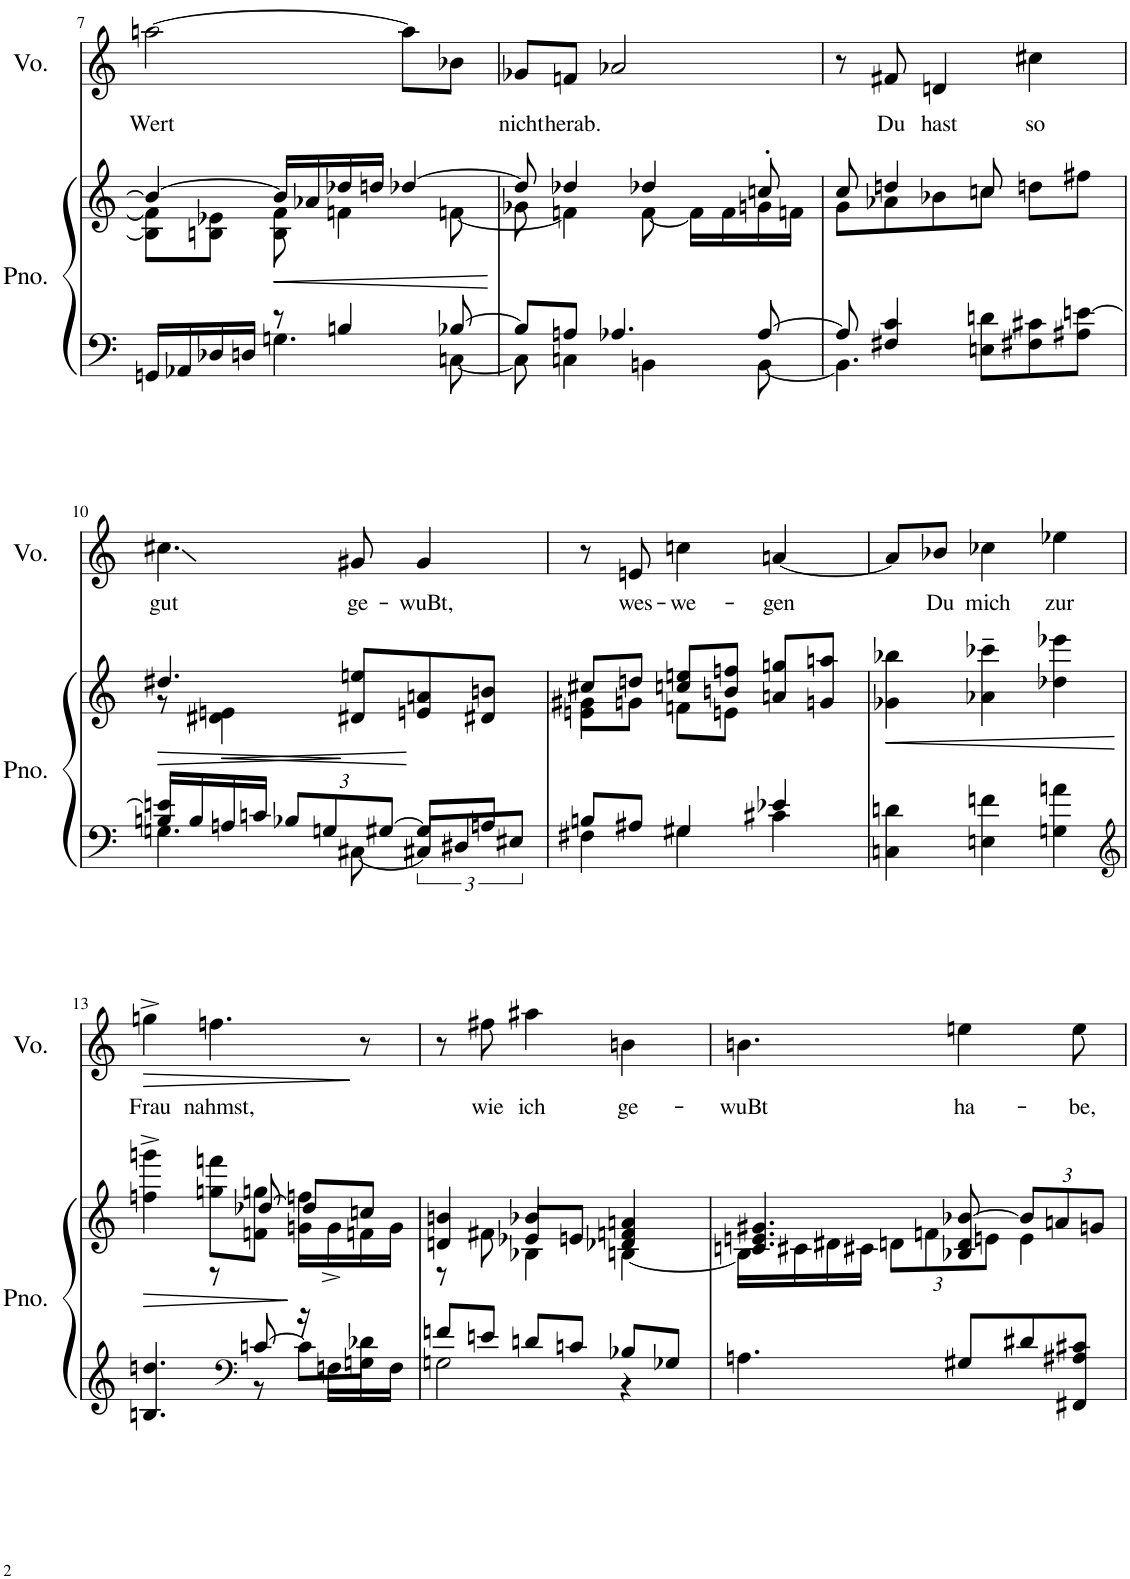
**kern	**kern	**dynam	**kern	**text	**dynam
*part2	*part2	*part2	*part1	*part1	*part1
*staff3	*staff2	*staff2/3	*staff1	*staff1	*staff1
*I"Piano	*	*	*I"Voz	*	*
*I'Pno.	*	*	*I'Vo.	*	*
!!LO:PB:g=z
*clefF4	*clefG2	*	*clefG2	*	*
*k[]	*k[]	*	*k[]	*	*
*M3/4	*M3/4	*	*M3/4	*	*
=7	=7	=7	=7	=7	=7
*^	*^	*	*	*	*
*	*	*	*^	*	*	*	*
!	!	!	!	!	!	!	!LO:LY:b	!
16GGn/LL	4ryy	4b/_	8B\] 8f\]L	8ryy	.	[2aan\	Wert	.
16AA-X/	.	.	.	.	.	.	.	.
*	*	*	*v	*v	*	*	*	*
16D-X/	.	.	8Bn\ 8e-X\J	.	.	.	.
16Dn/JJ	.	.	.	.	.	.	.
!	!	!	!	!LO:HP:b	!	!	!
8r	4.Gn\	16b/LL]	8B\ 8f\	<	.	.	.
.	.	16a-X/	.	.	.	.	.
4Bn/	.	16dd-X/	4fn\	.	.	.	.
.	.	16ddn/JJ	.	.	.	.	.
.	.	[4dd-X/	.	.	8aa\L]	.	.
*	*	*	*^	*	*	*	*
[8B-X/	[8Cn\	.	8ryy	[8fn\	.	8b-X\J	.	.
*v	*v	*	*	*	*	*	*	*
*	*v	*v	*v	*	*	*	*
.	.	[	.	.	.
=8	=8	=8	=8	=8	=8
*^	*^	*	*	*	*
!	!	!	!	!	!	!LO:LY:b	!
8B-/L]	8C\]	8dd-/]	8g-X\	.	8g-X/L	nicht	.
!	!	!	!	!	!	!LO:LY:b	!
8An/J	4Cn\	4dd-X/	4fn\]	.	8fn/J	herab.	.
4.A-X/	.	.	.	.	2a-X/	.	.
.	4BBn\	4dd-X/	[8f\	.	.	.	.
.	.	.	16f\LL]	.	.	.	.
.	.	.	16f\	.	.	.	.
[8A-/	[8BB\	8ccn'/	16gn\	.	.	.	.
.	.	.	16fn\JJ	.	.	.	.
=9	=9	=9	=9	=9	=9	=9	=9
8A-/]	4.BB\]	8cc/	8g\L	.	8r	.	.
!	!	!	!	!	!	!LO:LY:b	!
4F#X/ 4c/	.	4ddn/	8a-X\	.	8f#X/	Du	.
!	!	!	!	!	!	!LO:LY:b	!
.	.	.	8b-X\	.	4dn/	hast	.
8En\ 8dn\L	4.ryy	8ccn/	8cc\J	.	.	.	.
!	!	!	!	!	!	!LO:LY:b	!
8F#X\ 8C#X\	.	8ddn\L	4ryy	.	4c#X\	so	.
8A#X\ [8en\J	.	8ff#X\J	.	.	.	.	.
!!LO:LB:g=z
=10	=10	=10	=10	=10	=10	=10	=10
*	*^	*	*	*	*	*	*
!	!	!	!	!	!LO:HP:b	!	!LO:LY:b	!
16Bn/ 16en/]LL	4.Gn\	4.ryy	4.dd#X/	8r	>	4.c#X\	gut	.
16B/	.	.	.	.	.	.	.	.
!	!	!	!	!	!LO:HP:b	!	!	!
16An/	.	.	.	4d#X\ 4en\	<	.	.	.
16cn/JJ	.	.	.	.	.	.	.	.
*Xbrackettup	*	*	*	*	*	*	*	*
12B-X/L	.	.	.	.	.	.	.	.
12Gn/	.	.	.	.	.	.	.	.
!	!	!	!	!	!	!	!LO:LY:b	!
.	4.ryy	[8CC#X\	8d#X/ 8een/L	4.ryy	]	8g#X/	ge-	.
[12G#X/J	.	.	.	.	.	.	.	.
*	*	*brackettup	*	*	*	*	*	*
!	!	!	!	!	!	!	!LO:LY:b	!
8G#/L]	.	12CC#X/L]	8en/ 8an/	.	.	4g#/	-wuBt,	.
.	.	12D#X/	.	.	.	.	.	.
8An/J	.	.	8d#X/ 8bn/J	.	.	.	.	.
.	.	12E#X/J	.	.	.	.	.	.
=11	=11	=11	=11	=11	=11	=11	=11	=11
*	*	*	*	*^	*	*	*	*
8Bn/L	4F#X\	2ryy	8c#X/L	8g#X\L	4en\	.	8r	.	.
!	!	!	!	!	!	!	!	!LO:LY:b	!
8A#X/J	.	.	8ddn/J	8gn\J	.	.	8en/	wes-	.
!	!	!	!	!	!	!	!	!LO:LY:b	!
4G#X/	4G#\	.	8ccn/ 8een/L	8fn\L	2ryy	.	4ccn\	-we-	.
.	.	.	8bn/ 8ffn/J	8en\J	.	.	.	.	.
!	!	!	!	!	!	!	!	!LO:LY:b	!
4e-X/	4ryy	4C#X\	8an/ 8ggn/L	4ryy	.	.	[4an/	-gen	.
.	.	.	8gn/ 8aan/J	.	.	.	.	.	.
*v	*v	*v	*	*	*	*	*	*	*
*	*v	*v	*v	*	*	*	*
=12	=12	=12	=12	=12	=12
!	!	!LO:HP:b	!	!	!
4Cn\ 4dn\	4g-X\ 4bb-X\	<	8a/L]	.	.
!	!	!	!	!LO:LY:b	!
.	.	.	8b-X/J	Du	.
!	!	!	!	!LO:LY:b	!
4En\ 4fn\	4a-X\~ 4ccc-X\~	.	4cc-X\	mich	.
!	!	!	!	!LO:LY:b	!
4Gn\ 4an\	4dd-X\ 4eee-X\	.	4ee-X\	zur	.
.	.	[	.	.	.
!!LO:LB:g=z
=13	=13	=13	=13	=13	=13
*clefG2	*	*	*	*	*
*^	*^	*	*	*	*
!	!	!	!	!	!	!LO:LY:b	!LO:HP:b
4.Bn/ 4.ddn/	4.ryy	4ffn\^ 4gggn\^	4ryy	.	4ggn^\	Frau	>
!	!	!	!	!	!	!LO:LY:b	!
.	.	8ggn\ 8fffn\L	8r	.	4.ffn\	nahmst,	.
*clefF4	*	*	*	*	*	*	*
[8cn/	8r	8fn\ 8ggn\J	[8dd-X/	.	.	.	.
16r	8c\L]	16gn\ 16ffn\LL	8dd-/L]	[	.	.	.
16Fn\LL	.	16g^\	.	.	.	.	.
16Gn\	8d-X\J	16fn\	8ccn/J	.	8r	.	]
16F\JJ	.	16g\JJ	.	.	.	.	.
=14	=14	=14	=14	=14	=14	=14	=14
*	*	*	*^	*	*	*	*
8fn/L	2Gn\	4dn/ 4bn/	4ryy	8r	.	8r	.	.
!	!	!	!	!	!	!	!LO:LY:b	!
8en/J	.	.	.	8f#X\	.	8ff#X\	wie	.
!	!	!	!	!	!	!	!LO:LY:b	!
8dn/L	.	4b-X/	8e-X/L	4B-X\	.	4aa#X\	ich	.
8cn/J	.	.	8en/J	.	.	.	.	.
!	!	!	!	!	!	!	!LO:LY:b	!
8B-X/L	4r	4d-X/ 4fn/ 4an/	4ryy	[4Bn\	.	4bn\	ge-	.
8G-X/J	.	.	.	.	.	.	.	.
*v	*v	*	*	*	*	*	*	*
*	*	*v	*v	*	*	*	*
=15	=15	=15	=15	=15	=15	=15
!	!	!	!	!	!LO:LY:b	!
4.An\	4.cn/ 4.en/ 4.g#X/	16B\LL]	.	4.bn\	-wuBt	.
.	.	16C#X\	.	.	.	.
.	.	16d#X\	.	.	.	.
.	.	16C#X\JJ	.	.	.	.
*	*	*Xbrackettup	*	*	*	*
.	.	12dn\L	.	.	.	.
.	.	12fn\	.	.	.	.
!	!	!	!	!	!LO:LY:b	!
8G#X/L	8B-X/ 8d/ [8b-X/	.	.	4een\	ha-	.
.	.	12en\J	.	.	.	.
8d#X/	12b-/L]	4e\	.	.	.	.
.	12an/	.	.	.	.	.
!	!	!	!	!	!LO:LY:b	!
8FF#X/ 8A#X/ 8C#X/J	.	.	.	8ee\	-be,	.
.	12gn/J	.	.	.	.	.
*	*v	*v	*	*	*	*
=	=	=	=	=	=
*-	*-	*-	*-	*-	*-
